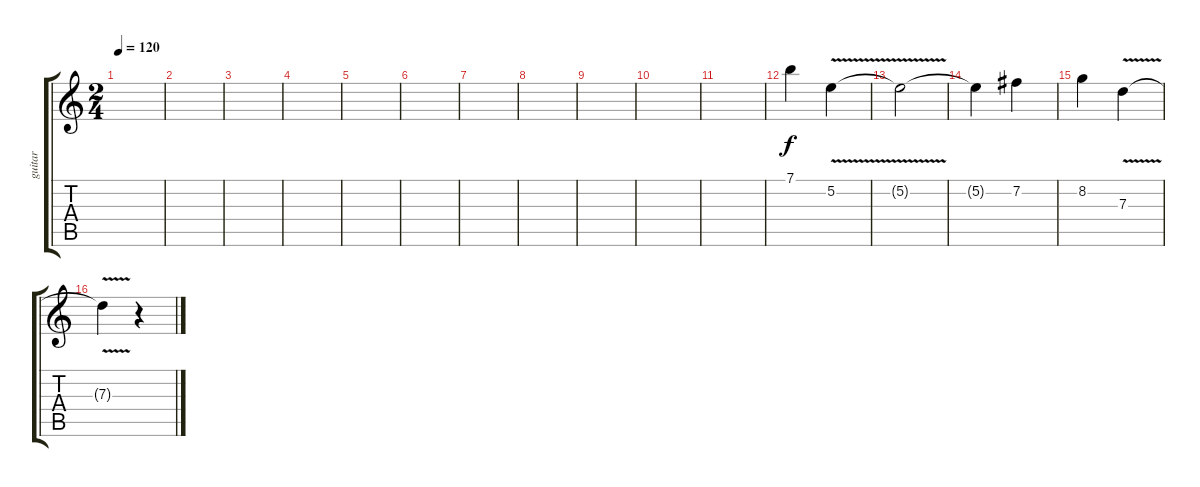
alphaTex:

\track ("guitar     prima" "guitar    ") {instrument overdrivenguitar}
\staff {score tabs}
\tuning (E4 B3 G3 D3 A2 E2) {hide}
\ts (2 4)
\tempo 120
\clef g2
\ks c
|
|
|
|
|
|
|
|
|
|
|
7.1.4 5.2{v}.4 |
5.2{t}.2 |
5.2{t}.4 7.2.4 |
8.2.4 7.3{v}.4 |
7.3{t}.4 r.4
